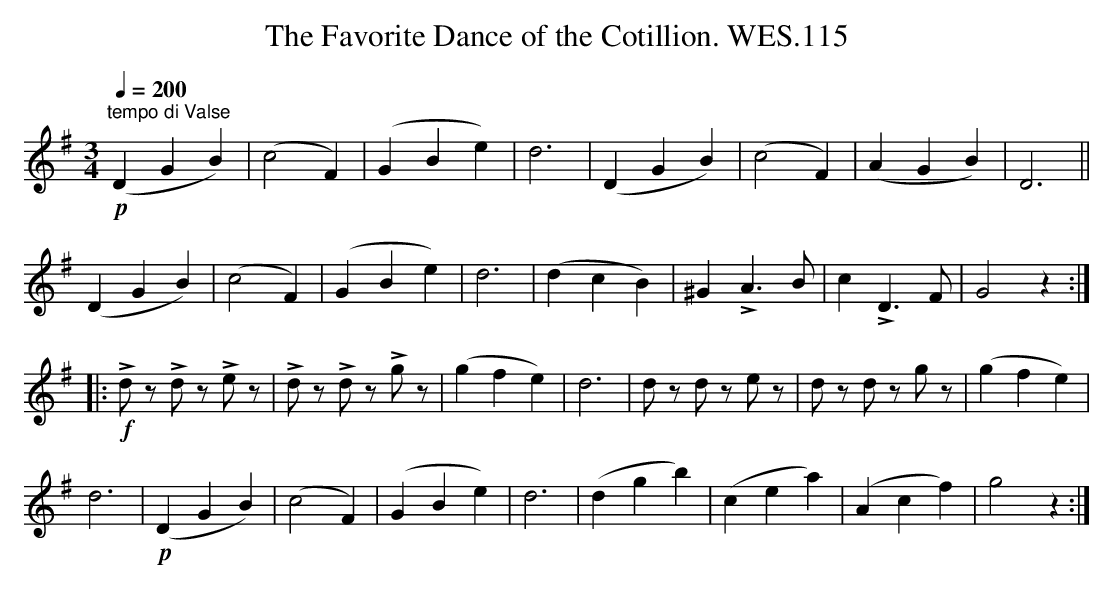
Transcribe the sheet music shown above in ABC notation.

X:1
T:Favorite Dance of the Cotillion. WES.115, The
M:3/4
L:1/4
Q:1/4=200
K:G
"^tempo di Valse"!p!(DGB)|(c2F)|(GBe)|d3|(DGB)|(c2F)|(AGB)|D3||
(DGB)|(c2F)|(GBe)|d3|(dcB)|^G!accent!A>B|c!accent!D>F|G2z :|
|:!f!!accent!d/ z/!accent!d/ z/!accent!e/ z/|\
!accent!d/ z/!accent!d/ z/!accent!g/ z/|(gfe)|d3|\
d/ z/d/ z/e/ z/|d/ z/d/ z/g/ z/|(gfe)|
d3|!p!(DGB)|(c2F)|(GBe)|d3|(dgb)|(cea)|(Acf)|g2z :|
